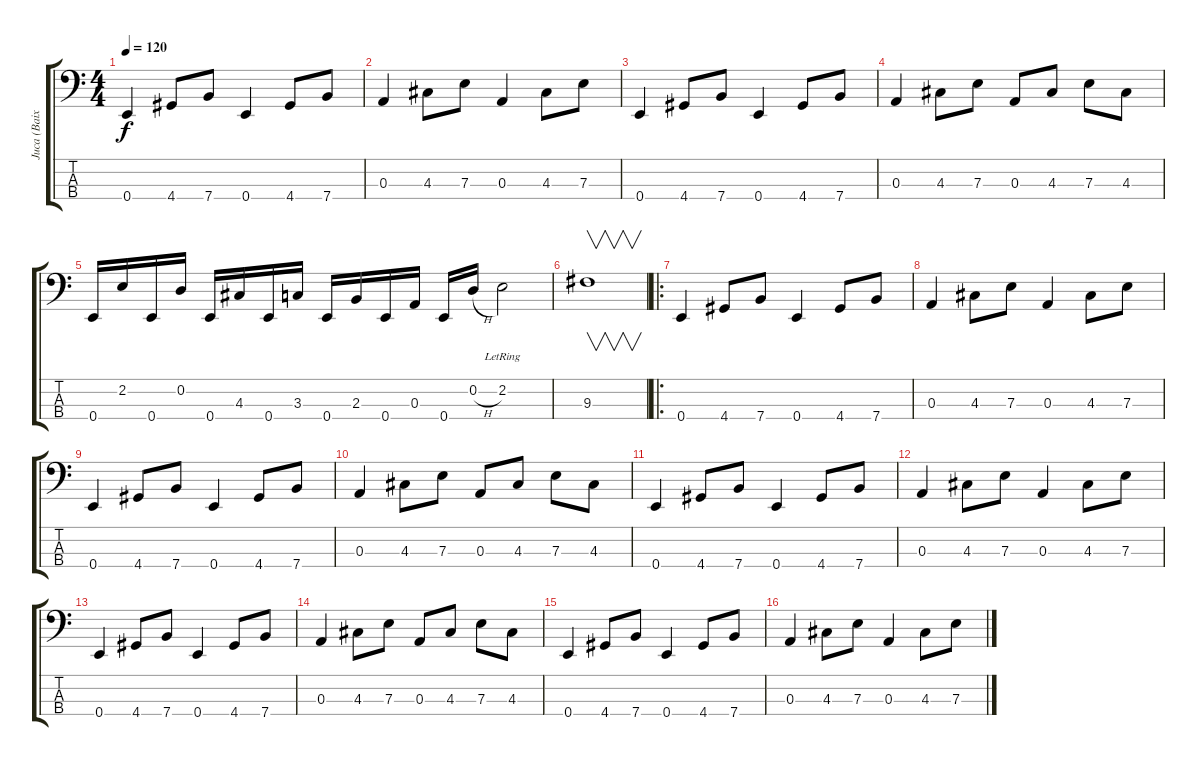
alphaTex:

\track ("Juca (Baixo)" "Juca (Baix") {instrument electricbassfinger}
\staff {score tabs}
\tuning (G2 D2 A1 E1) {hide}
\ts (4 4)
\tempo 120
\clef f4
\ks c
0.4.4{dy f instrument electricbassfinger} 4.4.8 7.4.8 0.4.4 4.4.8 7.4.8 |
0.3.4 4.3.8 7.3.8 0.3.4 4.3.8 7.3.8 |
0.4.4 4.4.8 7.4.8 0.4.4 4.4.8 7.4.8 |
0.3.4 4.3.8 7.3.8 0.3.8 4.3.8 7.3.8 4.3.8 |
0.4.16{instrument slapbass1} 2.2.16 0.4.16 0.2.16 0.4.16 4.3.16 0.4.16 3.3.16 0.4.16 2.3.16 0.4.16 0.3.16 0.4.16 0.2{h}.16 2.2{lr}.2 |
9.3.1{v instrument guitarharmonics} |
\ro
0.4.4{instrument electricbassfinger} 4.4.8 7.4.8 0.4.4 4.4.8 7.4.8 |
0.3.4 4.3.8 7.3.8 0.3.4 4.3.8 7.3.8 |
0.4.4 4.4.8 7.4.8 0.4.4 4.4.8 7.4.8 |
0.3.4 4.3.8 7.3.8 0.3.8 4.3.8 7.3.8 4.3.8 |
0.4.4 4.4.8 7.4.8 0.4.4 4.4.8 7.4.8 |
0.3.4 4.3.8 7.3.8 0.3.4 4.3.8 7.3.8 |
0.4.4 4.4.8 7.4.8 0.4.4 4.4.8 7.4.8 |
0.3.4 4.3.8 7.3.8 0.3.8 4.3.8 7.3.8 4.3.8 |
0.4.4 4.4.8 7.4.8 0.4.4 4.4.8 7.4.8 |
0.3.4 4.3.8 7.3.8 0.3.4 4.3.8 7.3.8
